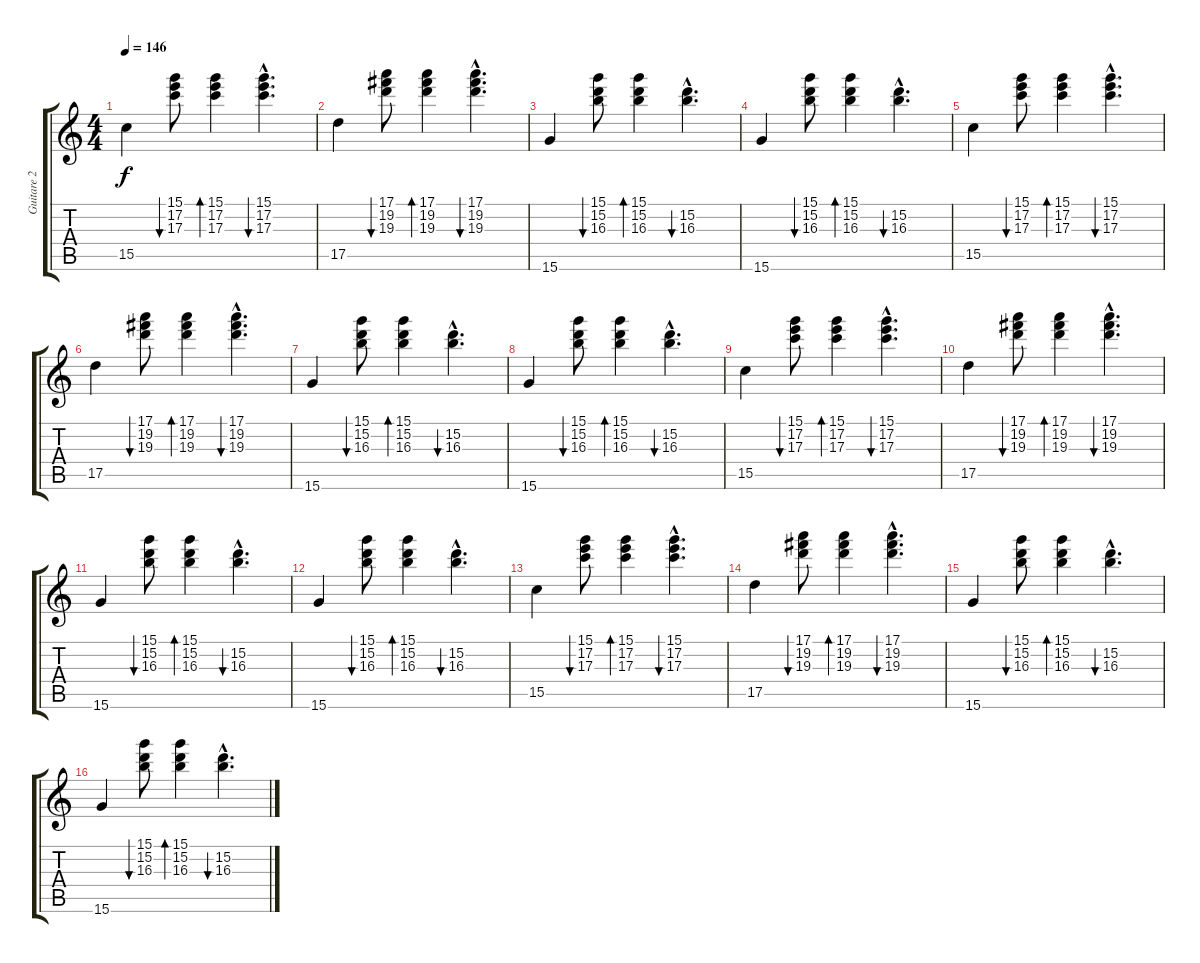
\track ("Guitare 2" "Guitare 2") {instrument acousticguitarnylon}
\staff {score tabs}
\tuning (E4 B3 G3 D3 A2 E2) {hide}
\ts (4 4)
\tempo 146
\clef g2
\ks c
15.5.4{dy f} (15.1 17.2 17.3).8{bu 60} (15.1 17.2 17.3).4{bd 60} (15.1{hac} 17.2{hac} 17.3{hac}).4{d bu 60} |
17.5.4 (17.1 19.2 19.3).8{bu 60} (17.1 19.2 19.3).4{bd 60} (17.1{hac} 19.2{hac} 19.3{hac}).4{d bu 60} |
15.6.4 (15.1 15.2 16.3).8{bu 60} (15.1 15.2 16.3).4{bd 60} (15.2{hac} 16.3{hac}).4{d bu 60} |
15.6.4 (15.1 15.2 16.3).8{bu 60} (15.1 15.2 16.3).4{bd 60} (15.2{hac} 16.3{hac}).4{d bu 60} |
15.5.4 (15.1 17.2 17.3).8{bu 60} (15.1 17.2 17.3).4{bd 60} (15.1{hac} 17.2{hac} 17.3{hac}).4{d bu 60} |
17.5.4 (17.1 19.2 19.3).8{bu 60} (17.1 19.2 19.3).4{bd 60} (17.1{hac} 19.2{hac} 19.3{hac}).4{d bu 60} |
15.6.4 (15.1 15.2 16.3).8{bu 60} (15.1 15.2 16.3).4{bd 60} (15.2{hac} 16.3{hac}).4{d bu 60} |
15.6.4 (15.1 15.2 16.3).8{bu 60} (15.1 15.2 16.3).4{bd 60} (15.2{hac} 16.3{hac}).4{d bu 60} |
15.5.4 (15.1 17.2 17.3).8{bu 60} (15.1 17.2 17.3).4{bd 60} (15.1{hac} 17.2{hac} 17.3{hac}).4{d bu 60} |
17.5.4 (17.1 19.2 19.3).8{bu 60} (17.1 19.2 19.3).4{bd 60} (17.1{hac} 19.2{hac} 19.3{hac}).4{d bu 60} |
15.6.4 (15.1 15.2 16.3).8{bu 60} (15.1 15.2 16.3).4{bd 60} (15.2{hac} 16.3{hac}).4{d bu 60} |
15.6.4 (15.1 15.2 16.3).8{bu 60} (15.1 15.2 16.3).4{bd 60} (15.2{hac} 16.3{hac}).4{d bu 60} |
15.5.4 (15.1 17.2 17.3).8{bu 60} (15.1 17.2 17.3).4{bd 60} (15.1{hac} 17.2{hac} 17.3{hac}).4{d bu 60} |
17.5.4 (17.1 19.2 19.3).8{bu 60} (17.1 19.2 19.3).4{bd 60} (17.1{hac} 19.2{hac} 19.3{hac}).4{d bu 60} |
15.6.4 (15.1 15.2 16.3).8{bu 60} (15.1 15.2 16.3).4{bd 60} (15.2{hac} 16.3{hac}).4{d bu 60} |
15.6.4 (15.1 15.2 16.3).8{bu 60} (15.1 15.2 16.3).4{bd 60} (15.2{hac} 16.3{hac}).4{d bu 60}
